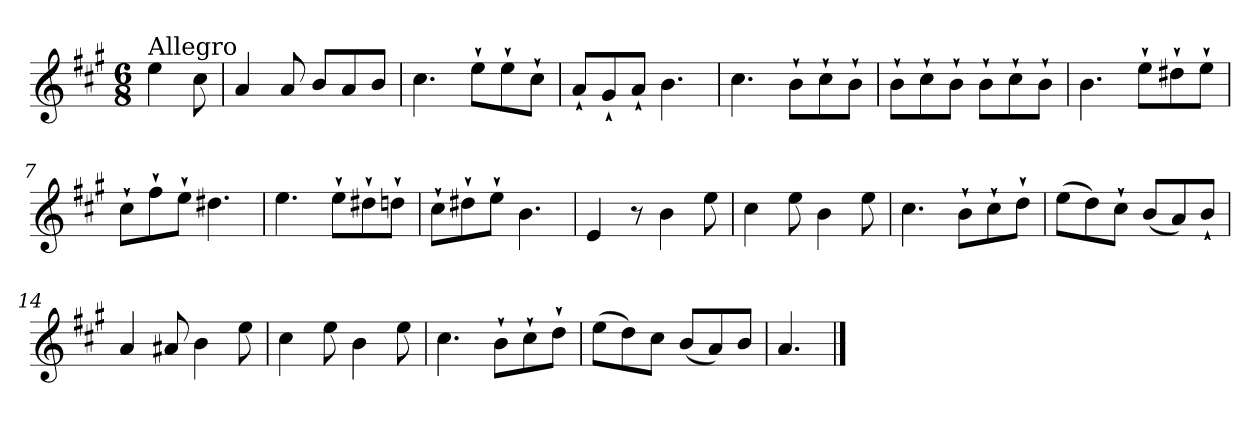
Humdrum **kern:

**kern
*part1
*staff1
*clefG2
*k[f#c#g#]
*f#:
*M6/8
=
!LO:TX:a:t=Allegro
4ee\
8cc#\
=1
4a/
8a/
8b/L
8a/
8b/J
=2
4.cc#\
8ee`>\L
8ee`>\
8cc#`>\J
=3
8a`</L
8g#`</
8a`</J
4.b\
=4
4.cc#\
8b`>\L
8cc#`>\
8b`>\J
=5
8b`>\L
8cc#`>\
8b`>\J
8b`>\L
8cc#`>\
8b`>\J
!!LO:LB:g=z
=6
4.b\
8ee`>\L
8dd#X`>\
8ee`>\J
=7
8cc#`>\L
8ff#`>\
8ee`>\J
4.dd#X\
=8
4.ee\
8ee`>\L
8dd#X`>\
8ddn`>\J
=9
8cc#`>\L
8dd#X`>\
8ee`>\J
4.b\
=10
4e/
8r
4b\
8ee\
=11
4cc#\
8ee\
4b\
8ee\
!!LO:LB:g=z
=12
4.cc#\
8b`>\L
8cc#`>\
8dd`>\J
=13
(>8ee\L
8dd\)
8cc#`>\J
(<8b/L
8a/)
8b`</J
=14
4a/
8a#X/
4b\
8ee\
=15
4cc#\
8ee\
4b\
8ee\
=16
4.cc#\
8b`>\L
8cc#`>\
8dd`>\J
=17
(>8ee\L
8dd\)
8cc#\J
(<8b/L
8a/)
8b/J
!!LO:LB:g=z
=18
4.a/
==
*-
